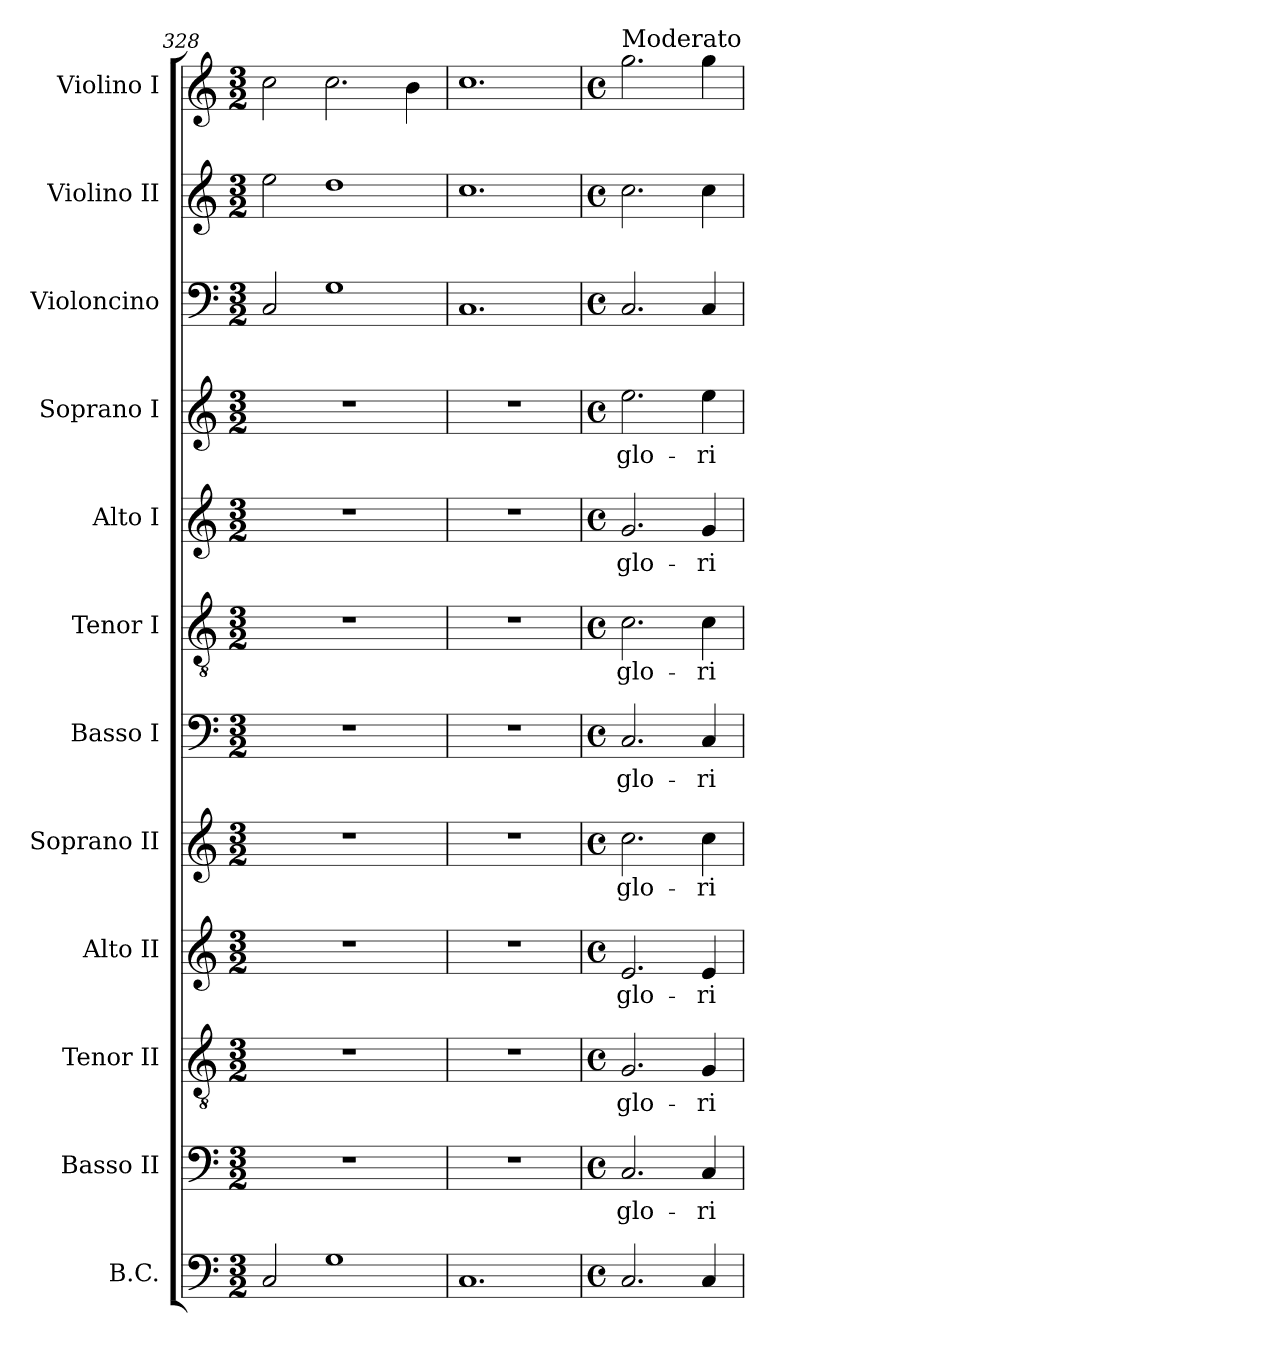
**kern	**kern	**text	**kern	**text	**kern	**text	**kern	**text	**kern	**text	**kern	**text	**kern	**text	**kern	**text	**kern	**kern	**kern
*part12	*part11	*part11	*part10	*part10	*part9	*part9	*part8	*part8	*part7	*part7	*part6	*part6	*part5	*part5	*part4	*part4	*part3	*part2	*part1
*staff12	*staff11	*staff11	*staff10	*staff10	*staff9	*staff9	*staff8	*staff8	*staff7	*staff7	*staff6	*staff6	*staff5	*staff5	*staff4	*staff4	*staff3	*staff2	*staff1
*I"B.C.	*I"Basso II	*	*I"Tenor II	*	*I"Alto II	*	*I"Soprano II	*	*I"Basso I	*	*I"Tenor I	*	*I"Alto I	*	*I"Soprano I	*	*I"Violoncino	*I"Violino II	*I"Violino I
*I'BC	*I'B 2	*	*I'T 2	*	*I'A 2	*	*I'S 2	*	*I'B 1	*	*I'T 1	*	*I'A 1	*	*I'S 1	*	*I'Vc.	*I'Vln. II	*I'Vln. I
*clefF4	*clefF4	*	*clefGv2	*	*clefG2	*	*clefG2	*	*clefF4	*	*clefGv2	*	*clefG2	*	*clefG2	*	*clefF4	*clefG2	*clefG2
*k[]	*k[]	*	*k[]	*	*k[]	*	*k[]	*	*k[]	*	*k[]	*	*k[]	*	*k[]	*	*k[]	*k[]	*k[]
*C:	*C:	*	*C:	*	*C:	*	*C:	*	*C:	*	*C:	*	*C:	*	*C:	*	*C:	*C:	*C:
*M3/2	*M3/2	*	*M3/2	*	*M3/2	*	*M3/2	*	*M3/2	*	*M3/2	*	*M3/2	*	*M3/2	*	*M3/2	*M3/2	*M3/2
=328	=328	=328	=328	=328	=328	=328	=328	=328	=328	=328	=328	=328	=328	=328	=328	=328	=328	=328	=328
2C/	1.r	.	1.r	.	1.r	.	1.r	.	1.r	.	1.r	.	1.r	.	1.r	.	2C/	2ee\	2cc\
1G	.	.	.	.	.	.	.	.	.	.	.	.	.	.	.	.	1G	1dd	2.cc\
.	.	.	.	.	.	.	.	.	.	.	.	.	.	.	.	.	.	.	4b\
=329	=329	=329	=329	=329	=329	=329	=329	=329	=329	=329	=329	=329	=329	=329	=329	=329	=329	=329	=329
1.C	1.r	.	1.r	.	1.r	.	1.r	.	1.r	.	1.r	.	1.r	.	1.r	.	1.C	1.cc	1.cc
!!LO:PB:g=z
=330	=330	=330	=330	=330	=330	=330	=330	=330	=330	=330	=330	=330	=330	=330	=330	=330	=330	=330	=330
*M4/4	*M4/4	*	*M4/4	*	*M4/4	*	*M4/4	*	*M4/4	*	*M4/4	*	*M4/4	*	*M4/4	*	*M4/4	*M4/4	*M4/4
*met(c)	*met(c)	*	*met(c)	*	*met(c)	*	*met(c)	*	*met(c)	*	*met(c)	*	*met(c)	*	*met(c)	*	*met(c)	*met(c)	*met(c)
!	!	!LO:LY:b	!	!	!	!	!	!	!	!	!	!	!	!	!	!	!	!	!
!	!	!	!	!LO:LY:b	!	!	!	!	!	!	!	!	!	!	!	!	!	!	!
!	!	!	!	!	!	!LO:LY:b	!	!	!	!	!	!	!	!	!	!	!	!	!
!	!	!	!	!	!	!	!	!LO:LY:b	!	!	!	!	!	!	!	!	!	!	!
!	!	!	!	!	!	!	!	!	!	!LO:LY:b	!	!	!	!	!	!	!	!	!
!	!	!	!	!	!	!	!	!	!	!	!	!LO:LY:b	!	!	!	!	!	!	!
!	!	!	!	!	!	!	!	!	!	!	!	!	!	!LO:LY:b	!	!	!	!	!
!	!	!	!	!	!	!	!	!	!	!	!	!	!	!	!	!	!	!	!LO:TX:a:t=Moderato
!	!	!	!	!	!	!	!	!	!	!	!	!	!	!	!	!LO:LY:b	!	!	!
2.C/	2.C/	glo-	2.G/	glo-	2.e/	glo-	2.cc\	glo-	2.C/	glo-	2.c\	glo-	2.g/	glo-	2.ee\	glo-	2.C/	2.cc\	2.gg\
!	!	!LO:LY:b	!	!	!	!	!	!	!	!	!	!	!	!	!	!	!	!	!
!	!	!	!	!LO:LY:b	!	!	!	!	!	!	!	!	!	!	!	!	!	!	!
!	!	!	!	!	!	!LO:LY:b	!	!	!	!	!	!	!	!	!	!	!	!	!
!	!	!	!	!	!	!	!	!LO:LY:b	!	!	!	!	!	!	!	!	!	!	!
!	!	!	!	!	!	!	!	!	!	!LO:LY:b	!	!	!	!	!	!	!	!	!
!	!	!	!	!	!	!	!	!	!	!	!	!LO:LY:b	!	!	!	!	!	!	!
!	!	!	!	!	!	!	!	!	!	!	!	!	!	!LO:LY:b	!	!	!	!	!
!	!	!	!	!	!	!	!	!	!	!	!	!	!	!	!	!LO:LY:b	!	!	!
4C/	4C/	-ri-	4G/	-ri-	4e/	-ri-	4cc\	-ri-	4C/	-ri-	4c\	-ri-	4g/	-ri-	4ee\	-ri-	4C/	4cc\	4gg\
=	=	=	=	=	=	=	=	=	=	=	=	=	=	=	=	=	=	=	=
*-	*-	*-	*-	*-	*-	*-	*-	*-	*-	*-	*-	*-	*-	*-	*-	*-	*-	*-	*-
